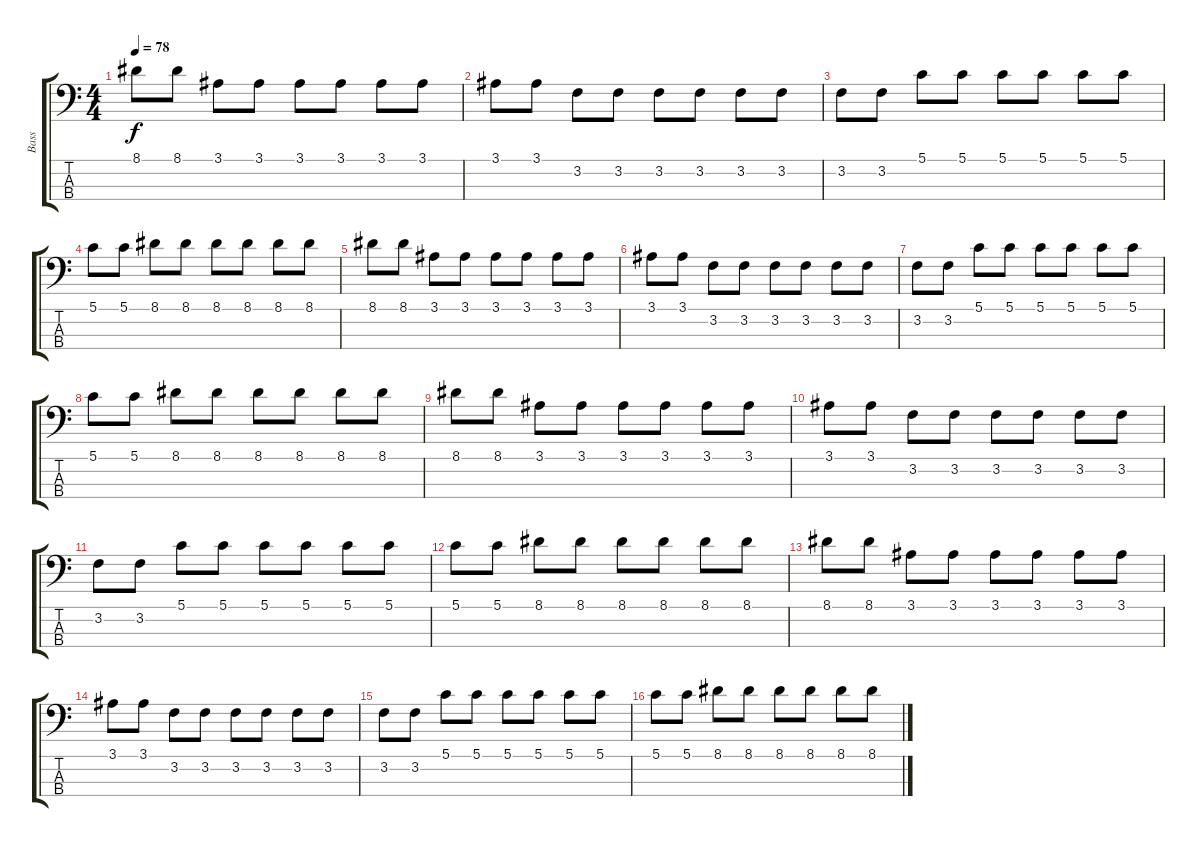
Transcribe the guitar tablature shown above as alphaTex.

\track ("Bass" "Bass") {instrument electricbassfinger}
\staff {score tabs}
\tuning (G2 D2 A1 E1) {hide}
\ts (4 4)
\tempo 78
\clef f4
\ks c
8.1.8{dy f} 8.1.8 3.1.8 3.1.8 3.1.8 3.1.8 3.1.8 3.1.8 |
3.1.8 3.1.8 3.2.8 3.2.8 3.2.8 3.2.8 3.2.8 3.2.8 |
3.2.8 3.2.8 5.1.8 5.1.8 5.1.8 5.1.8 5.1.8 5.1.8 |
5.1.8 5.1.8 8.1.8 8.1.8 8.1.8 8.1.8 8.1.8 8.1.8 |
8.1.8 8.1.8 3.1.8 3.1.8 3.1.8 3.1.8 3.1.8 3.1.8 |
3.1.8 3.1.8 3.2.8 3.2.8 3.2.8 3.2.8 3.2.8 3.2.8 |
3.2.8 3.2.8 5.1.8 5.1.8 5.1.8 5.1.8 5.1.8 5.1.8 |
5.1.8 5.1.8 8.1.8 8.1.8 8.1.8 8.1.8 8.1.8 8.1.8 |
8.1.8 8.1.8 3.1.8 3.1.8 3.1.8 3.1.8 3.1.8 3.1.8 |
3.1.8 3.1.8 3.2.8 3.2.8 3.2.8 3.2.8 3.2.8 3.2.8 |
3.2.8 3.2.8 5.1.8 5.1.8 5.1.8 5.1.8 5.1.8 5.1.8 |
5.1.8 5.1.8 8.1.8 8.1.8 8.1.8 8.1.8 8.1.8 8.1.8 |
8.1.8 8.1.8 3.1.8 3.1.8 3.1.8 3.1.8 3.1.8 3.1.8 |
3.1.8 3.1.8 3.2.8 3.2.8 3.2.8 3.2.8 3.2.8 3.2.8 |
3.2.8 3.2.8 5.1.8 5.1.8 5.1.8 5.1.8 5.1.8 5.1.8 |
5.1.8 5.1.8 8.1.8 8.1.8 8.1.8 8.1.8 8.1.8 8.1.8
